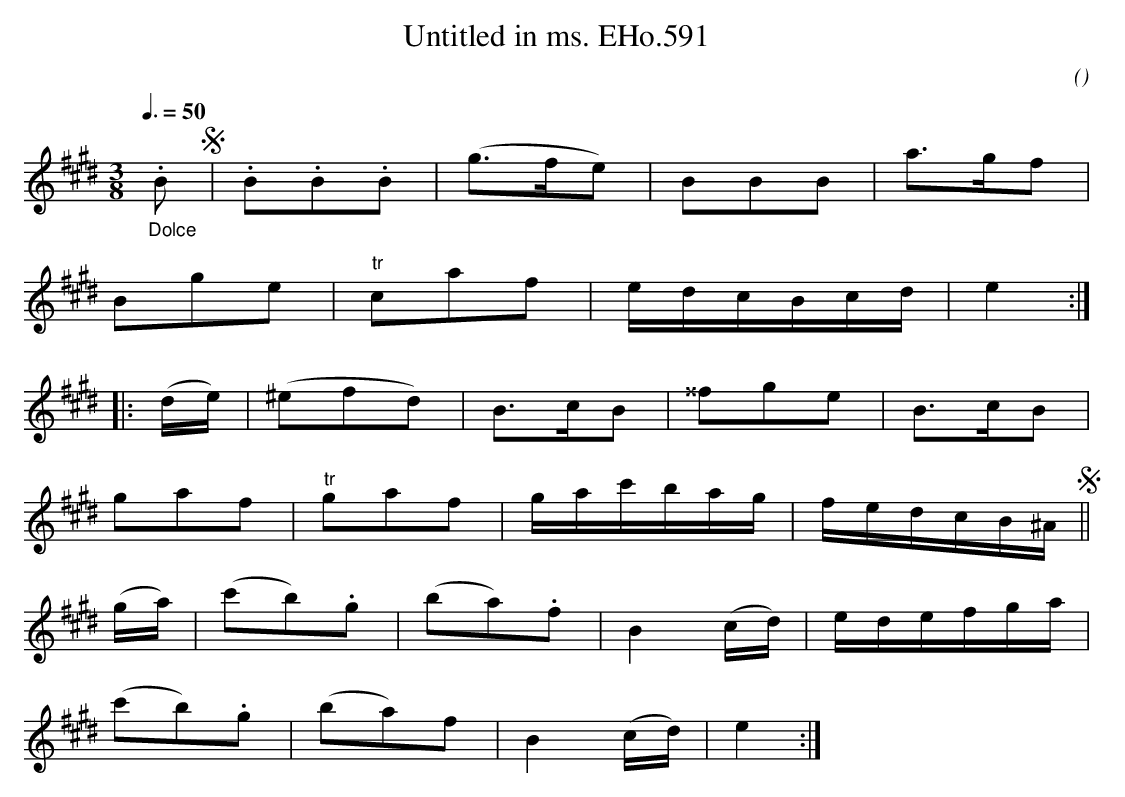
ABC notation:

X:1
T:Untitled in ms. EHo.591
M:3/8
L:1/8
Q:3/8=50
C:
O:
K:E
y"_Dolce".B !segno! | .B.B.B | (g>fe) | BBB | a>gf |
Bge | "tr"caf | e/d/c/B/c/d/ | e2 :|
|: (d/e/) | (^efd) | B>cB | ^^fge | B>cB |
gaf | "tr"gaf | g/a/c'/b/a/g/ | f/e/d/c/B/^A/ !segno!||
(g/a/) | (c'b).g | (ba).f | B2(c/d/) | e/d/e/f/g/a/ |
(c'b).g | (ba)f | B2(c/d/) | e2 :|
